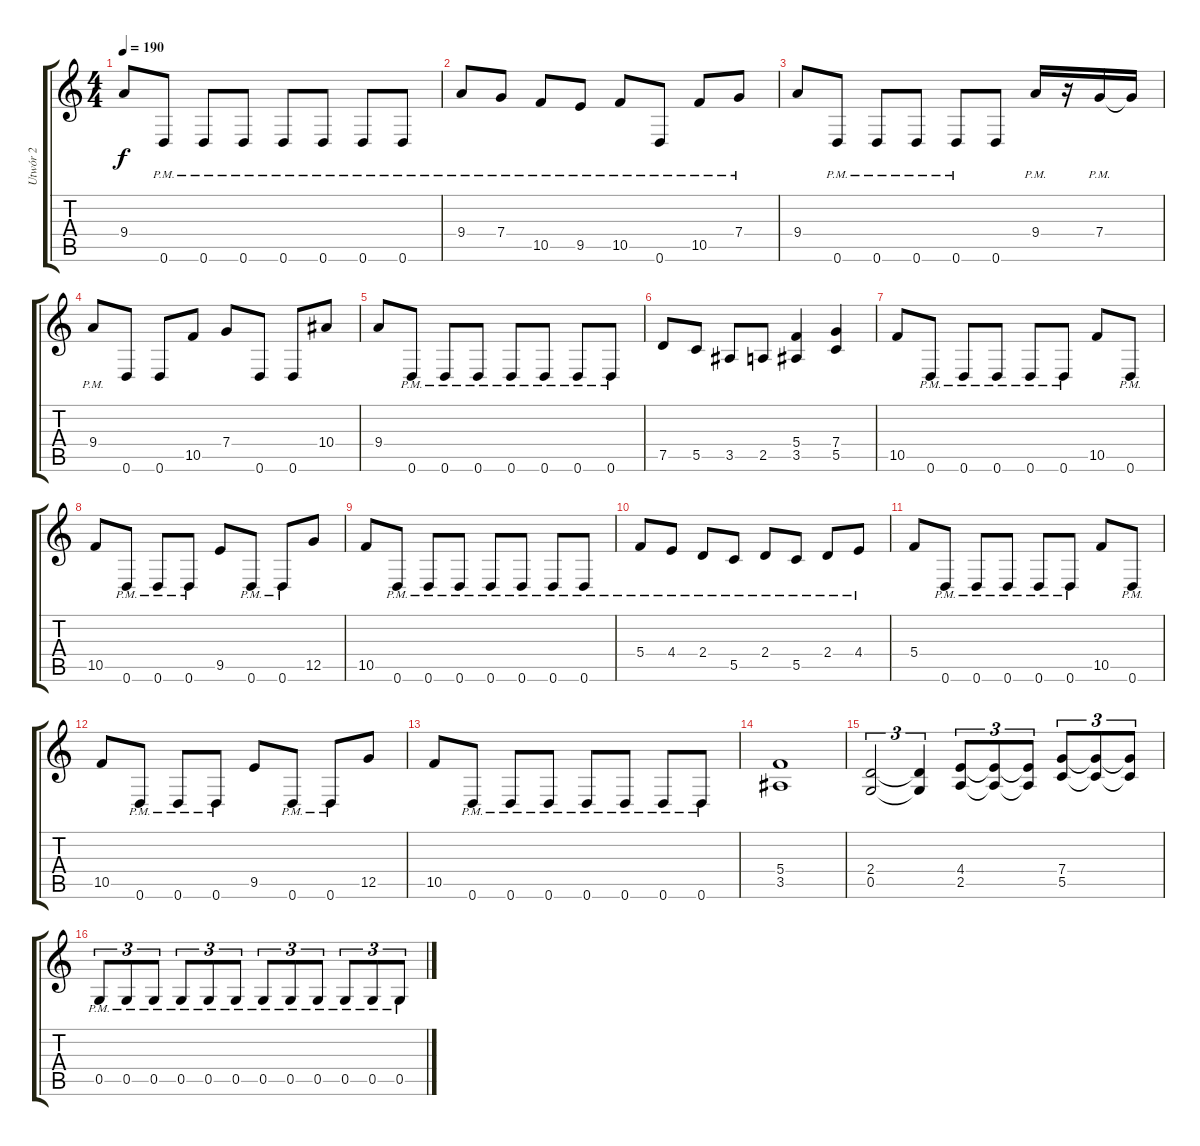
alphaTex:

\track ("Utwór 2" "Utwór 2") {instrument distortionguitar}
\staff {score tabs}
\tuning (D4 A3 F3 C3 G2 D2) {hide}
\ts (4 4)
\tempo 190
\clef g2
\ks c
9.4.8{dy f} 0.6{pm}.8 0.6{pm}.8 0.6{pm}.8 0.6{pm}.8 0.6{pm}.8 0.6{pm}.8 0.6{pm}.8 |
9.4{pm}.8 7.4{pm}.8 10.5{pm}.8 9.5{pm}.8 10.5{pm}.8 0.6{pm}.8 10.5{pm}.8 7.4{pm}.8 |
9.4.8 0.6{pm}.8 0.6{pm}.8 0.6{pm}.8 0.6{pm}.8 0.6.8 9.4{pm}.16 r.16 7.4{pm}.16 7.4{t}.16 |
9.4{pm}.8 0.6.8 0.6.8 10.5.8 7.4.8 0.6.8 0.6.8 10.4.8 |
9.4.8 0.6{pm}.8 0.6{pm}.8 0.6{pm}.8 0.6{pm}.8 0.6{pm}.8 0.6{pm}.8 0.6{pm}.8 |
7.5.8 5.5.8 3.5.8 2.5.8 (5.4 3.5).4 (7.4 5.5).4 |
10.5.8 0.6{pm}.8 0.6{pm}.8 0.6{pm}.8 0.6{pm}.8 0.6{pm}.8 10.5.8 0.6{pm}.8 |
10.5.8 0.6{pm}.8 0.6{pm}.8 0.6{pm}.8 9.5.8 0.6{pm}.8 0.6{pm}.8 12.5.8 |
10.5.8 0.6{pm}.8 0.6{pm}.8 0.6{pm}.8 0.6{pm}.8 0.6{pm}.8 0.6{pm}.8 0.6{pm}.8 |
5.4{pm}.8 4.4{pm}.8 2.4{pm}.8 5.5{pm}.8 2.4{pm}.8 5.5{pm}.8 2.4{pm}.8 4.4{pm}.8 |
5.4.8 0.6{pm}.8 0.6{pm}.8 0.6{pm}.8 0.6{pm}.8 0.6{pm}.8 10.5.8 0.6{pm}.8 |
10.5.8 0.6{pm}.8 0.6{pm}.8 0.6{pm}.8 9.5.8 0.6{pm}.8 0.6{pm}.8 12.5.8 |
10.5.8 0.6{pm}.8 0.6{pm}.8 0.6{pm}.8 0.6{pm}.8 0.6{pm}.8 0.6{pm}.8 0.6{pm}.8 |
(5.4 3.5).1 |
(2.4 0.5).2{tu (3 2)} (2.4{t} 0.5{t}).4{tu (3 2)} (4.4 2.5).8{tu (3 2)} (4.4{t} 2.5{t}).8{tu (3 2)} (4.4{t} 2.5{t}).8{tu (3 2)} (7.4 5.5).8{tu (3 2)} (7.4{t} 5.5{t}).8{tu (3 2)} (7.4{t} 5.5{t}).8{tu (3 2)} |
0.5{pm}.8{tu (3 2)} 0.5{pm}.8{tu (3 2)} 0.5{pm}.8{tu (3 2)} 0.5{pm}.8{tu (3 2)} 0.5{pm}.8{tu (3 2)} 0.5{pm}.8{tu (3 2)} 0.5{pm}.8{tu (3 2)} 0.5{pm}.8{tu (3 2)} 0.5{pm}.8{tu (3 2)} 0.5{pm}.8{tu (3 2)} 0.5{pm}.8{tu (3 2)} 0.5{pm}.8{tu (3 2)}
